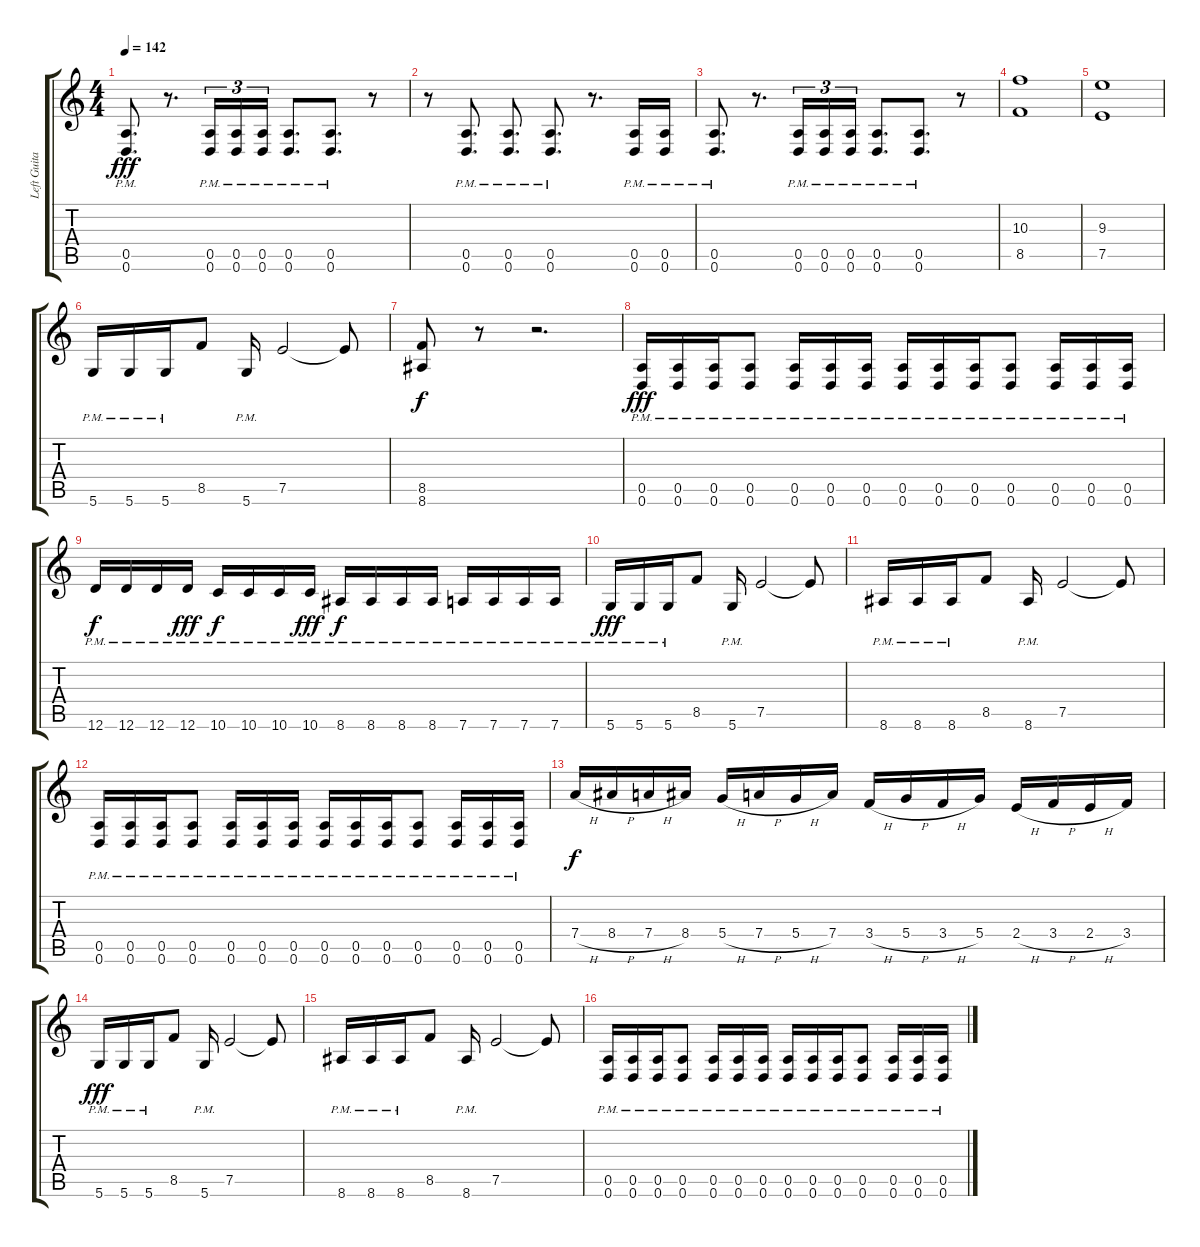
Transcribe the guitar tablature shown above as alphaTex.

\track ("Left Guitar" "Left Guita") {instrument overdrivenguitar}
\staff {score tabs}
\tuning (E4 B3 G3 D3 A2 D2) {hide}
\ts (4 4)
\tempo 142
\clef g2
\ks c
(0.5{pm} 0.6{pm}).8{d dy fff} r.8{d} (0.5{pm} 0.6{pm}).16{tu (3 2)} (0.5{pm} 0.6{pm}).16{tu (3 2)} (0.5{pm} 0.6{pm}).16{tu (3 2)} (0.5{pm} 0.6{pm}).8{d} (0.5{pm} 0.6{pm}).8{d} r.8 |
r.8 (0.5{pm} 0.6{pm}).8{d} (0.5{pm} 0.6{pm}).8{d} (0.5{pm} 0.6{pm}).8{d} r.8{d} (0.5{pm} 0.6{pm}).16 (0.5{pm} 0.6{pm}).16 |
(0.5{pm} 0.6{pm}).8{d} r.8{d} (0.5{pm} 0.6{pm}).16{tu (3 2)} (0.5{pm} 0.6{pm}).16{tu (3 2)} (0.5{pm} 0.6{pm}).16{tu (3 2)} (0.5{pm} 0.6{pm}).8{d} (0.5{pm} 0.6{pm}).8{d} r.8 |
(10.3 8.5).1 |
(9.3 7.5).1 |
5.6{pm}.16 5.6{pm}.16 5.6{pm}.16 8.5.8 5.6{pm}.16 7.5.2 7.5{t}.8 |
(8.5 8.6).8{dy f} r.8 r.2{d} |
(0.5{pm} 0.6{pm}).16{dy fff} (0.5{pm} 0.6{pm}).16 (0.5{pm} 0.6{pm}).16 (0.5{pm} 0.6{pm}).8 (0.5{pm} 0.6{pm}).16 (0.5{pm} 0.6{pm}).16 (0.5{pm} 0.6{pm}).16 (0.5{pm} 0.6{pm}).16 (0.5{pm} 0.6{pm}).16 (0.5{pm} 0.6{pm}).16 (0.5{pm} 0.6{pm}).8 (0.5{pm} 0.6{pm}).16 (0.5{pm} 0.6{pm}).16 (0.5{pm} 0.6{pm}).16 |
12.6{pm}.16{dy f} 12.6{pm}.16 12.6{pm}.16 12.6{pm}.16{dy fff} 10.6{pm}.16{dy f} 10.6{pm}.16 10.6{pm}.16 10.6{pm}.16{dy fff} 8.6{pm}.16{dy f} 8.6{pm}.16 8.6{pm}.16 8.6{pm}.16 7.6{pm}.16 7.6{pm}.16 7.6{pm}.16 7.6{pm}.16 |
5.6{pm}.16{dy fff} 5.6{pm}.16 5.6{pm}.16 8.5.8 5.6{pm}.16 7.5.2 7.5{t}.8 |
8.6{pm}.16 8.6{pm}.16 8.6{pm}.16 8.5.8 8.6{pm}.16 7.5.2 7.5{t}.8 |
(0.5{pm} 0.6{pm}).16 (0.5{pm} 0.6{pm}).16 (0.5{pm} 0.6{pm}).16 (0.5{pm} 0.6{pm}).8 (0.5{pm} 0.6{pm}).16 (0.5{pm} 0.6{pm}).16 (0.5{pm} 0.6{pm}).16 (0.5{pm} 0.6{pm}).16 (0.5{pm} 0.6{pm}).16 (0.5{pm} 0.6{pm}).16 (0.5{pm} 0.6{pm}).8 (0.5{pm} 0.6{pm}).16 (0.5{pm} 0.6{pm}).16 (0.5{pm} 0.6{pm}).16 |
7.4{h}.16{dy f} 8.4{h}.16 7.4{h}.16 8.4.16 5.4{h}.16 7.4{h}.16 5.4{h}.16 7.4.16 3.4{h}.16 5.4{h}.16 3.4{h}.16 5.4.16 2.4{h}.16 3.4{h}.16 2.4{h}.16 3.4.16 |
5.6{pm}.16{dy fff} 5.6{pm}.16 5.6{pm}.16 8.5.8 5.6{pm}.16 7.5.2 7.5{t}.8 |
8.6{pm}.16 8.6{pm}.16 8.6{pm}.16 8.5.8 8.6{pm}.16 7.5.2 7.5{t}.8 |
(0.5{pm} 0.6{pm}).16 (0.5{pm} 0.6{pm}).16 (0.5{pm} 0.6{pm}).16 (0.5{pm} 0.6{pm}).8 (0.5{pm} 0.6{pm}).16 (0.5{pm} 0.6{pm}).16 (0.5{pm} 0.6{pm}).16 (0.5{pm} 0.6{pm}).16 (0.5{pm} 0.6{pm}).16 (0.5{pm} 0.6{pm}).16 (0.5{pm} 0.6{pm}).8 (0.5{pm} 0.6{pm}).16 (0.5{pm} 0.6{pm}).16 (0.5{pm} 0.6{pm}).16
